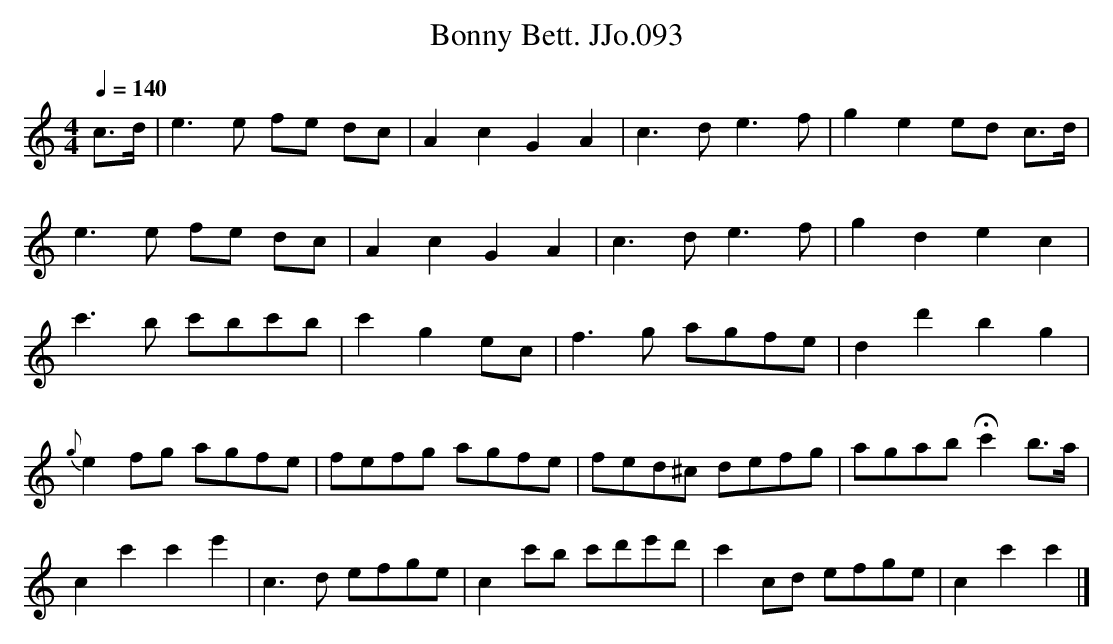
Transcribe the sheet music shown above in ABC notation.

X:1
T:Bonny Bett. JJo.093
M:4/4
L:1/8
Q:1/4=140
K:C major
c>d|e3e fe dc|A2c2G2A2|c3d e3f|g2e2ed c>d|!
e3e fe dc|A2c2G2A2|c3d e3f|g2d2e2c2|!
c'3b c'bc'b|c'2g2ec|f3g agfe|d2d'2b2g2|!
{g}e2fg agfe|fefg agfe|fed^c defg|agab Hc'2 b>a|!
c2c'2c'2e'2|c3d efge|c2 c'b c'd'e'd'|c'2cd efge|c2c'2c'2|]
